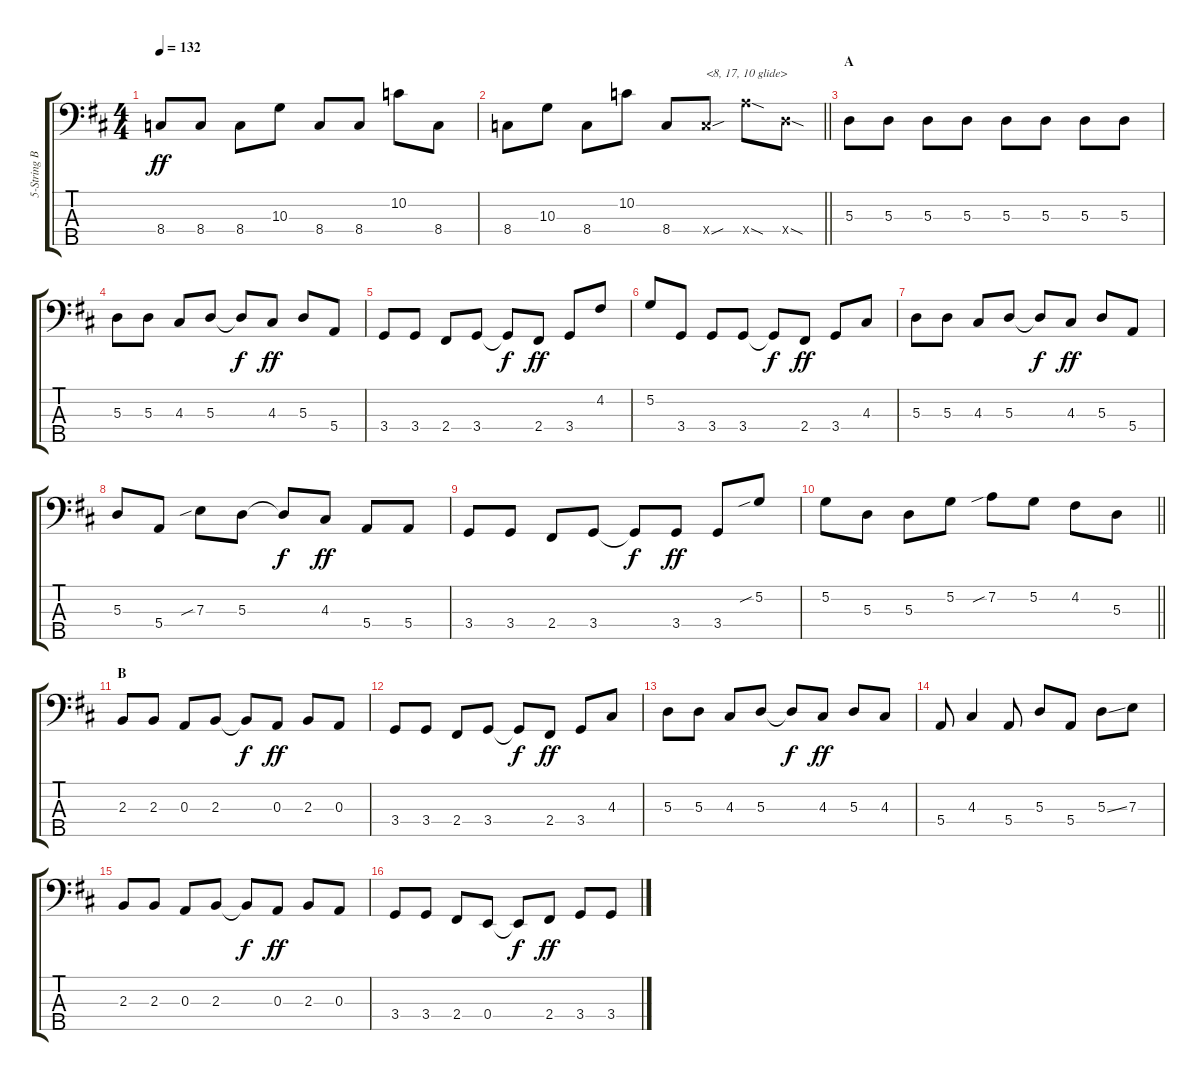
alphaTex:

\track ("5-String Bass" "5-String B") {instrument electricbasspick}
\staff {score tabs}
\tuning (G2 D2 A1 E1 B0) {hide}
\ts (4 4)
\tempo 132
\clef f4
\ks d
8.4.8{dy ff} 8.4.8 8.4.8 10.3.8 8.4.8 8.4.8 10.2.8 8.4.8 |
\barLineRight lightlight
8.4.8 10.3.8 8.4.8 10.2.8 8.4.8 8.4{sou x}.8{txt "<8, 17, 10 glide>"} 17.4{sod x}.8 10.4{sod x}.8 |
\section ("" "A")
5.3.8 5.3.8 5.3.8 5.3.8 5.3.8 5.3.8 5.3.8 5.3.8 |
5.3.8 5.3.8 4.3.8 5.3.8 5.3{t}.8{dy f} 4.3.8{dy ff} 5.3.8 5.4.8 |
3.4.8 3.4.8 2.4.8 3.4.8 3.4{t}.8{dy f} 2.4.8{dy ff} 3.4.8 4.2.8 |
5.2.8 3.4.8 3.4.8 3.4.8 3.4{t}.8{dy f} 2.4.8{dy ff} 3.4.8 4.3.8 |
5.3.8 5.3.8 4.3.8 5.3.8 5.3{t}.8{dy f} 4.3.8{dy ff} 5.3.8 5.4.8 |
5.3.8 5.4.8 7.3{sib}.8 5.3.8 5.3{t}.8{dy f} 4.3.8{dy ff} 5.4.8 5.4.8 |
3.4.8 3.4.8 2.4.8 3.4.8 3.4{t}.8{dy f} 3.4.8{dy ff} 3.4.8 5.2{sib}.8 |
\barLineRight lightlight
5.2.8 5.3.8 5.3.8 5.2.8 7.2{sib}.8 5.2.8 4.2.8 5.3.8 |
\section ("" "B")
2.3.8 2.3.8 0.3.8 2.3.8 2.3{t}.8{dy f} 0.3.8{dy ff} 2.3.8 0.3.8 |
3.4.8 3.4.8 2.4.8 3.4.8 3.4{t}.8{dy f} 2.4.8{dy ff} 3.4.8 4.3.8 |
5.3.8 5.3.8 4.3.8 5.3.8 5.3{t}.8{dy f} 4.3.8{dy ff} 5.3.8 4.3.8 |
5.4.8 4.3.4 5.4.8 5.3.8 5.4.8 5.3{ss}.8 7.3.8 |
2.3.8 2.3.8 0.3.8 2.3.8 2.3{t}.8{dy f} 0.3.8{dy ff} 2.3.8 0.3.8 |
3.4.8 3.4.8 2.4.8 0.4.8 0.4{t}.8{dy f} 2.4.8{dy ff} 3.4.8 3.4.8
